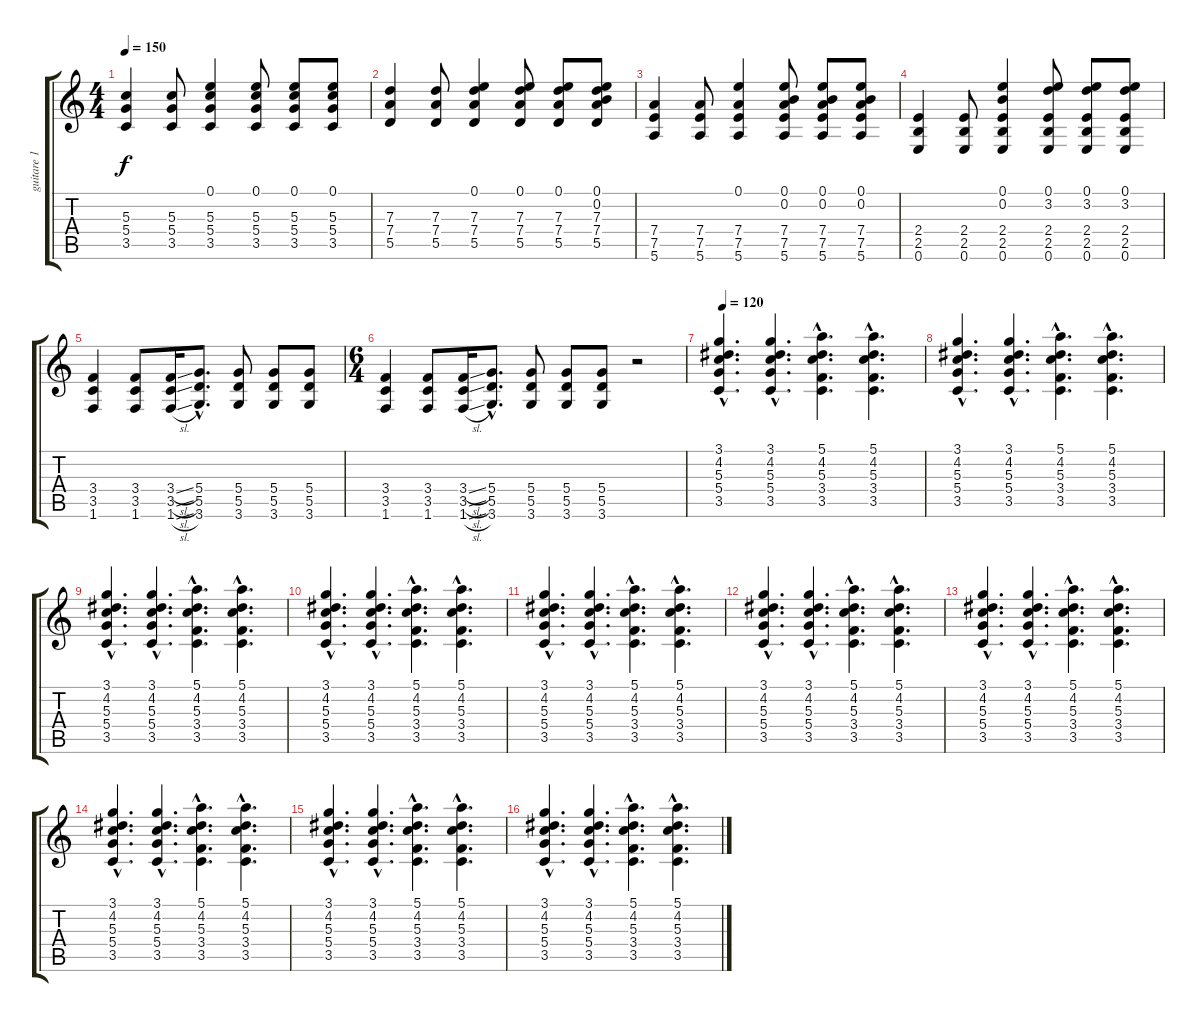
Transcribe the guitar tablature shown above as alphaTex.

\track ("guitare 1" "guitare 1") {instrument acousticguitarnylon}
\staff {score tabs}
\tuning (E4 B3 G3 D3 A2 E2) {hide}
\ts (4 4)
\tempo 150
\clef g2
\ks c
(5.3 5.4 3.5).4{dy f} (5.3 5.4 3.5).8 (0.1 5.3 5.4 3.5).4 (0.1 5.3 5.4 3.5).8 (0.1 5.3 5.4 3.5).8 (0.1 5.3 5.4 3.5).8 |
(7.3 7.4 5.5).4 (7.3 7.4 5.5).8 (0.1 7.3 7.4 5.5).4 (0.1 7.3 7.4 5.5).8 (0.1 7.3 7.4 5.5).8 (0.1 0.2 7.3 7.4 5.5).8 |
(7.4 7.5 5.6).4 (7.4 7.5 5.6).8 (0.1 7.4 7.5 5.6).4 (0.1 0.2 7.4 7.5 5.6).8 (0.1 0.2 7.4 7.5 5.6).8 (0.1 0.2 7.4 7.5 5.6).8 |
(2.4 2.5 0.6).4 (2.4 2.5 0.6).8 (0.1 0.2 2.4 2.5 0.6).4 (0.1 3.2 2.4 2.5 0.6).8 (0.1 3.2 2.4 2.5 0.6).8 (0.1 3.2 2.4 2.5 0.6).8 |
(3.4 3.5 1.6).4 (3.4 3.5 1.6).8 (3.4{sl} 3.5{sl} 1.6{sl}).16 (5.4{hac} 5.5{hac} 3.6{hac}).8{d} (5.4 5.5 3.6).8 (5.4 5.5 3.6).8 (5.4 5.5 3.6).8 |
\ts (6 4)
(3.4 3.5 1.6).4 (3.4 3.5 1.6).8 (3.4{sl} 3.5{sl} 1.6{sl}).16 (5.4{hac} 5.5{hac} 3.6{hac}).8{d} (5.4 5.5 3.6).8 (5.4 5.5 3.6).8 (5.4 5.5 3.6).8 r.2 |
\tempo 120
(3.1{hac} 4.2{hac} 5.3{hac} 5.4{hac} 3.5{hac}).4{d volume 7 instrument acousticguitarnylon} (3.1{hac} 4.2{hac} 5.3{hac} 5.4{hac} 3.5{hac}).4{d} (5.1{hac} 4.2{hac} 5.3{hac} 3.4{hac} 3.5{hac}).4{d} (5.1{hac} 4.2{hac} 5.3{hac} 3.4{hac} 3.5{hac}).4{d} |
(3.1{hac} 4.2{hac} 5.3{hac} 5.4{hac} 3.5{hac}).4{d} (3.1{hac} 4.2{hac} 5.3{hac} 5.4{hac} 3.5{hac}).4{d} (5.1{hac} 4.2{hac} 5.3{hac} 3.4{hac} 3.5{hac}).4{d} (5.1{hac} 4.2{hac} 5.3{hac} 3.4{hac} 3.5{hac}).4{d} |
(3.1{hac} 4.2{hac} 5.3{hac} 5.4{hac} 3.5{hac}).4{d} (3.1{hac} 4.2{hac} 5.3{hac} 5.4{hac} 3.5{hac}).4{d} (5.1{hac} 4.2{hac} 5.3{hac} 3.4{hac} 3.5{hac}).4{d} (5.1{hac} 4.2{hac} 5.3{hac} 3.4{hac} 3.5{hac}).4{d} |
(3.1{hac} 4.2{hac} 5.3{hac} 5.4{hac} 3.5{hac}).4{d} (3.1{hac} 4.2{hac} 5.3{hac} 5.4{hac} 3.5{hac}).4{d} (5.1{hac} 4.2{hac} 5.3{hac} 3.4{hac} 3.5{hac}).4{d} (5.1{hac} 4.2{hac} 5.3{hac} 3.4{hac} 3.5{hac}).4{d} |
(3.1{hac} 4.2{hac} 5.3{hac} 5.4{hac} 3.5{hac}).4{d} (3.1{hac} 4.2{hac} 5.3{hac} 5.4{hac} 3.5{hac}).4{d} (5.1{hac} 4.2{hac} 5.3{hac} 3.4{hac} 3.5{hac}).4{d} (5.1{hac} 4.2{hac} 5.3{hac} 3.4{hac} 3.5{hac}).4{d} |
(3.1{hac} 4.2{hac} 5.3{hac} 5.4{hac} 3.5{hac}).4{d} (3.1{hac} 4.2{hac} 5.3{hac} 5.4{hac} 3.5{hac}).4{d} (5.1{hac} 4.2{hac} 5.3{hac} 3.4{hac} 3.5{hac}).4{d} (5.1{hac} 4.2{hac} 5.3{hac} 3.4{hac} 3.5{hac}).4{d} |
(3.1{hac} 4.2{hac} 5.3{hac} 5.4{hac} 3.5{hac}).4{d} (3.1{hac} 4.2{hac} 5.3{hac} 5.4{hac} 3.5{hac}).4{d} (5.1{hac} 4.2{hac} 5.3{hac} 3.4{hac} 3.5{hac}).4{d} (5.1{hac} 4.2{hac} 5.3{hac} 3.4{hac} 3.5{hac}).4{d} |
(3.1{hac} 4.2{hac} 5.3{hac} 5.4{hac} 3.5{hac}).4{d} (3.1{hac} 4.2{hac} 5.3{hac} 5.4{hac} 3.5{hac}).4{d} (5.1{hac} 4.2{hac} 5.3{hac} 3.4{hac} 3.5{hac}).4{d} (5.1{hac} 4.2{hac} 5.3{hac} 3.4{hac} 3.5{hac}).4{d} |
(3.1{hac} 4.2{hac} 5.3{hac} 5.4{hac} 3.5{hac}).4{d} (3.1{hac} 4.2{hac} 5.3{hac} 5.4{hac} 3.5{hac}).4{d} (5.1{hac} 4.2{hac} 5.3{hac} 3.4{hac} 3.5{hac}).4{d} (5.1{hac} 4.2{hac} 5.3{hac} 3.4{hac} 3.5{hac}).4{d} |
(3.1{hac} 4.2{hac} 5.3{hac} 5.4{hac} 3.5{hac}).4{d} (3.1{hac} 4.2{hac} 5.3{hac} 5.4{hac} 3.5{hac}).4{d} (5.1{hac} 4.2{hac} 5.3{hac} 3.4{hac} 3.5{hac}).4{d} (5.1{hac} 4.2{hac} 5.3{hac} 3.4{hac} 3.5{hac}).4{d}
